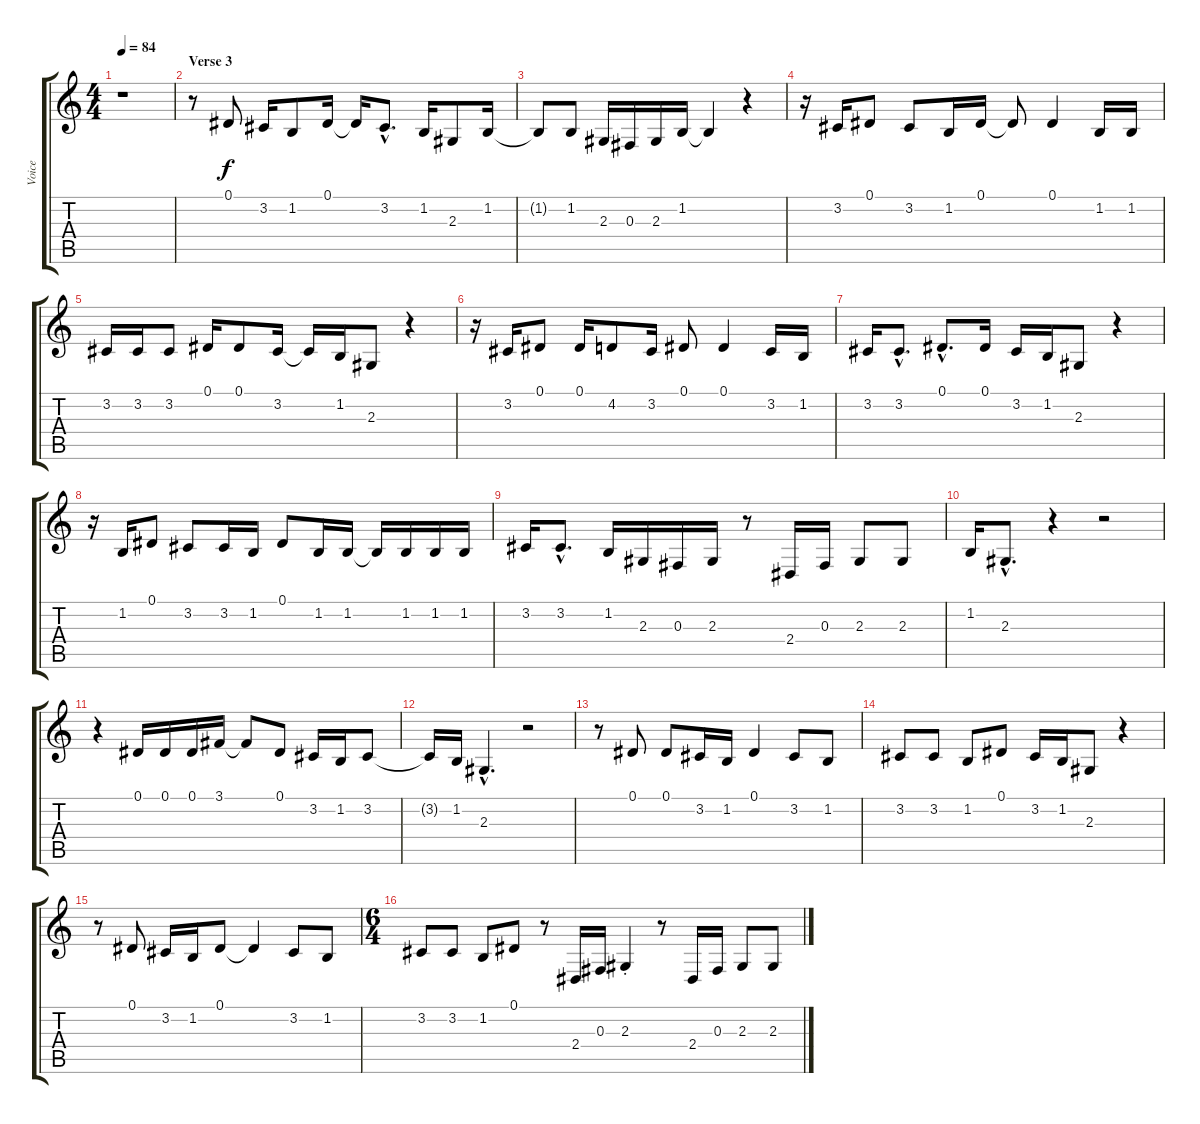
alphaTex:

\track ("Voice" "Voice") {instrument stringensemble1}
\staff {score tabs}
\tuning (Eb4 Bb3 Gb3 Db3 Ab2 Eb2) {hide}
\ts (4 4)
\tempo 84
\clef g2
\ks c
r.1{dy f} |
\section ("" "Verse 3")
r.8 0.1.8 3.2.16 1.2.8 0.1.16 0.1{t}.16 3.2{hac}.8{d} 1.2.16 2.3.8 1.2.16 |
1.2{t}.8 1.2.8 2.3.16 0.3.16 2.3.16 1.2.16 1.2{t}.4 r.4 |
r.16 3.2.16 0.1.8 3.2.8 1.2.16 0.1.16 0.1{t}.8 0.1.4 1.2.16 1.2.16 |
3.2.16 3.2.16 3.2.8 0.1.16 0.1.8 3.2.16 3.2{t}.16 1.2.16 2.3.8 r.4 |
r.16 3.2.16 0.1.8 0.1.16 4.2.8 3.2.16 0.1.8 0.1.4 3.2.16 1.2.16 |
3.2.16 3.2{hac}.8{d} 0.1{hac}.8{d} 0.1.16 3.2.16 1.2.16 2.3.8 r.4 |
r.16 1.2.16 0.1.8 3.2.8 3.2.16 1.2.16 0.1.8 1.2.16 1.2.16 1.2{t}.16 1.2.16 1.2.16 1.2.16 |
3.2.16 3.2{hac}.8{d} 1.2.16 2.3.16 0.3.16 2.3.16 r.8 2.4.16 0.3.16 2.3.8 2.3.8 |
1.2.16 2.3{hac}.8{d} r.4 r.2 |
r.4 0.1.16 0.1.16 0.1.16 3.1.16 3.1{t}.8 0.1.8 3.2.16 1.2.16 3.2.8 |
3.2{t}.16 1.2.16 2.3{hac}.4{d} r.2 |
r.8 0.1.8 0.1.8 3.2.16 1.2.16 0.1.4 3.2.8 1.2.8 |
3.2.8 3.2.8 1.2.8 0.1.8 3.2.16 1.2.16 2.3.8 r.4 |
r.8 0.1.8 3.2.16 1.2.16 0.1.8 0.1{t}.4 3.2.8 1.2.8 |
\ts (6 4)
3.2.8 3.2.8 1.2.8 0.1.8 r.8 2.4.16 0.3.16 2.3{st}.4 r.8 2.4.16 0.3.16 2.3.8 2.3.8
